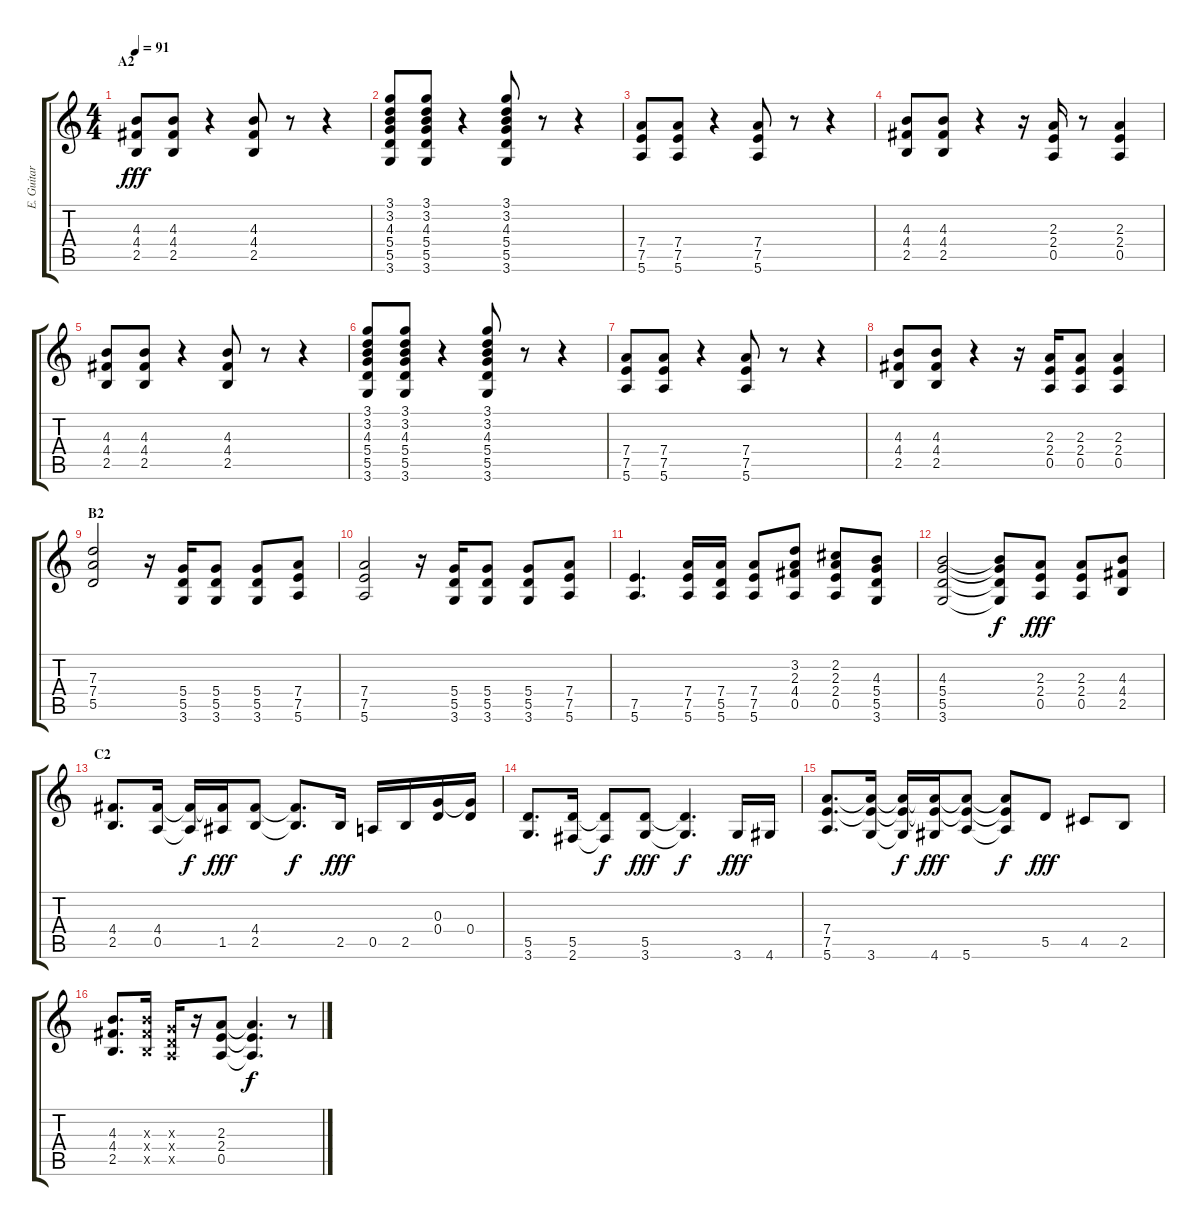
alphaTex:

\track ("E. Guitar 3 (Rhythm)" "E. Guitar ") {instrument distortionguitar}
\staff {score tabs}
\tuning (E4 B3 G3 D3 A2 E2) {hide}
\ts (4 4)
\section ("" "A2")
\tempo 91
\clef g2
\ks c
(4.3 4.4 2.5).8{dy fff} (4.3 4.4 2.5).8 r.4 (4.3 4.4 2.5).8 r.8 r.4 |
(3.1 3.2 4.3 5.4 5.5 3.6).8 (3.1 3.2 4.3 5.4 5.5 3.6).8 r.4 (3.1 3.2 4.3 5.4 5.5 3.6).8 r.8 r.4 |
(7.4 7.5 5.6).8 (7.4 7.5 5.6).8 r.4 (7.4 7.5 5.6).8 r.8 r.4 |
(4.3 4.4 2.5).8 (4.3 4.4 2.5).8 r.4 r.16 (2.3 2.4 0.5).16 r.8 (2.3 2.4 0.5).4 |
(4.3 4.4 2.5).8 (4.3 4.4 2.5).8 r.4 (4.3 4.4 2.5).8 r.8 r.4 |
(3.1 3.2 4.3 5.4 5.5 3.6).8 (3.1 3.2 4.3 5.4 5.5 3.6).8 r.4 (3.1 3.2 4.3 5.4 5.5 3.6).8 r.8 r.4 |
(7.4 7.5 5.6).8 (7.4 7.5 5.6).8 r.4 (7.4 7.5 5.6).8 r.8 r.4 |
(4.3 4.4 2.5).8 (4.3 4.4 2.5).8 r.4 r.16 (2.3 2.4 0.5).16 (2.3 2.4 0.5).8 (2.3 2.4 0.5).4 |
\section ("" "B2")
(7.3 7.4 5.5).2 r.16 (5.4 5.5 3.6).16 (5.4 5.5 3.6).8 (5.4 5.5 3.6).8 (7.4 7.5 5.6).8 |
(7.4 7.5 5.6).2 r.16 (5.4 5.5 3.6).16 (5.4 5.5 3.6).8 (5.4 5.5 3.6).8 (7.4 7.5 5.6).8 |
(7.5 5.6).4{d} (7.4 7.5 5.6).16 (7.4 5.5 5.6).16 (7.4 7.5 5.6).8 (3.2 2.3 4.4 0.5).8 (2.2 2.3 2.4 0.5).8 (4.3 5.4 5.5 3.6).8 |
(4.3 5.4 5.5 3.6).2 (4.3{t} 5.4{t} 5.5{t} 3.6{t}).8{dy f} (2.3 2.4 0.5).8{dy fff} (2.3 2.4 0.5).8 (4.3 4.4 2.5).8 |
\section ("" "C2")
(4.4 2.5).8{d} (4.4 0.5).16 (4.4{t} 0.5{t}).16{dy f} (4.4{t} 1.5).16{dy fff} (4.4 2.5).8 (4.4{t} 2.5{t}).8{d dy f} 2.5.16{dy fff} 0.5.16 2.5.16 (0.3 0.4).16 (0.3{t} 0.4).16 |
(5.5 3.6).8{d} (5.5 2.6).16 (5.5{t} 2.6{t}).8{dy f} (5.5 3.6).8{dy fff} (5.5{t} 3.6{t}).4{d dy f} 3.6.16{dy fff} 4.6.16 |
(7.4 7.5 5.6).8{d} (7.4{t} 7.5{t} 3.6).16 (7.4{t} 7.5{t} 3.6{t}).16{dy f} (7.4{t} 7.5{t} 4.6).16{dy fff} (7.4{t} 7.5{t} 5.6).8 (7.4{t} 7.5{t} 5.6{t}).8{dy f} 5.5.8{dy fff} 4.5.8 2.5.8 |
(4.3 4.4 2.5).8{d} (4.3{x} 4.4{x} 2.5{x}).16 (0.3{x} 0.4{x} 0.5{x}).16 r.16 (2.3 2.4 0.5).8 (2.3{t} 2.4{t} 0.5{t}).4{d dy f} r.8
